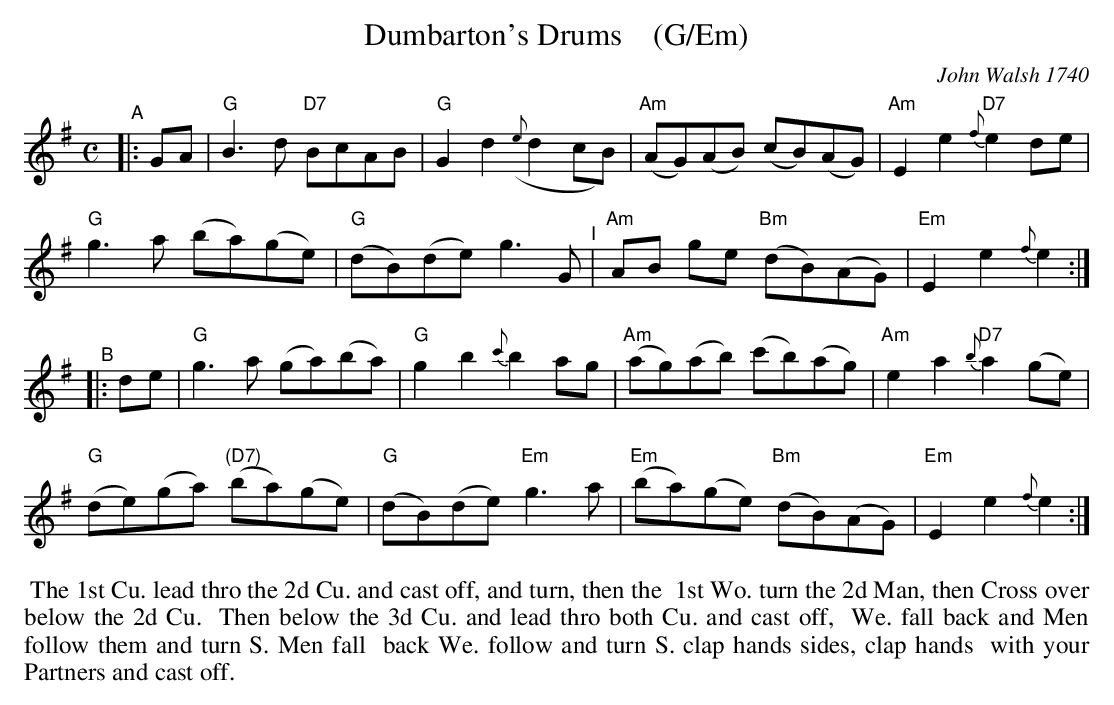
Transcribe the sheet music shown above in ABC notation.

X:1
T: Dumbarton's Drums    (G/Em)
O: John Walsh 1740
M: C
L: 1/8
K: G
"^A"|: GA |\
"G"B3d "D7"BcAB | "G"G2d2 ({e}d2cB) | "Am"(AG)(AB) (cB)(AG) | "Am"E2e2 "D7"{f}e2de |
"G"g3a (ba)(ge) | "G"(dB)(de) g3G "^I"| "Am"AB ge "Bm"(dB)(AG) | "Em"E2e2 {f}e2 :|
"^B"|: de |\
"G"g3a (ga)(ba) | "G"g2b2 {c'}b2ag | "Am"(ag)(ab) (c'b)(ag) | "Am"e2a2 "D7"{b}a2(ge) |
"G"(de)(ga) "(D7)"(ba)(ge) | "G"(dB)(de) "Em"g3a | "Em"(ba)(ge) "Bm"(dB)(AG) | "Em"E2e2 {f}e2 :|
